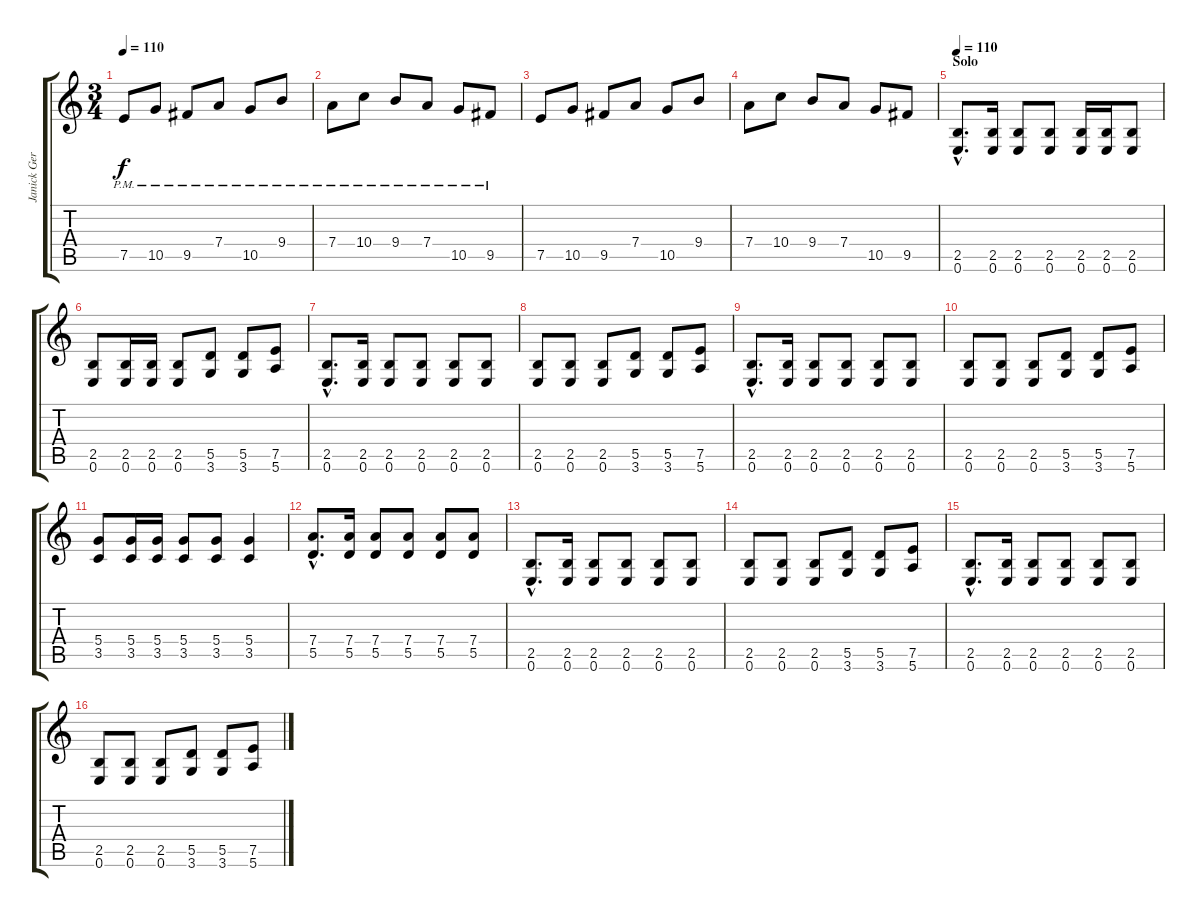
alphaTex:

\track ("Janick Gers" "Janick Ger") {instrument distortionguitar}
\staff {score tabs}
\tuning (E4 B3 G3 D3 A2 E2) {hide}
\ts (3 4)
\tempo 110
\clef g2
\ks c
7.5{pm}.8{dy f} 10.5{pm}.8 9.5{pm}.8 7.4{pm}.8 10.5{pm}.8 9.4{pm}.8 |
7.4{pm}.8 10.4{pm}.8 9.4{pm}.8 7.4{pm}.8 10.5{pm}.8 9.5{pm}.8 |
7.5.8 10.5.8 9.5.8 7.4.8 10.5.8 9.4.8 |
7.4.8 10.4.8 9.4.8 7.4.8 10.5.8 9.5.8 |
\section ("" "Solo")
\tempo 110
(2.5{hac} 0.6{hac}).8{d} (2.5 0.6).16 (2.5 0.6).8 (2.5 0.6).8 (2.5 0.6).16 (2.5 0.6).16 (2.5 0.6).8 |
(2.5 0.6).8 (2.5 0.6).16 (2.5 0.6).16 (2.5 0.6).8 (5.5 3.6).8 (5.5 3.6).8 (7.5 5.6).8 |
(2.5{hac} 0.6{hac}).8{d} (2.5 0.6).16 (2.5 0.6).8 (2.5 0.6).8 (2.5 0.6).8 (2.5 0.6).8 |
(2.5 0.6).8 (2.5 0.6).8 (2.5 0.6).8 (5.5 3.6).8 (5.5 3.6).8 (7.5 5.6).8 |
(2.5{hac} 0.6{hac}).8{d} (2.5 0.6).16 (2.5 0.6).8 (2.5 0.6).8 (2.5 0.6).8 (2.5 0.6).8 |
(2.5 0.6).8 (2.5 0.6).8 (2.5 0.6).8 (5.5 3.6).8 (5.5 3.6).8 (7.5 5.6).8 |
(5.4 3.5).8 (5.4 3.5).16 (5.4 3.5).16 (5.4 3.5).8 (5.4 3.5).8 (5.4 3.5).4 |
(7.4{hac} 5.5{hac}).8{d} (7.4 5.5).16 (7.4 5.5).8 (7.4 5.5).8 (7.4 5.5).8 (7.4 5.5).8 |
(2.5{hac} 0.6{hac}).8{d} (2.5 0.6).16 (2.5 0.6).8 (2.5 0.6).8 (2.5 0.6).8 (2.5 0.6).8 |
(2.5 0.6).8 (2.5 0.6).8 (2.5 0.6).8 (5.5 3.6).8 (5.5 3.6).8 (7.5 5.6).8 |
(2.5{hac} 0.6{hac}).8{d} (2.5 0.6).16 (2.5 0.6).8 (2.5 0.6).8 (2.5 0.6).8 (2.5 0.6).8 |
(2.5 0.6).8 (2.5 0.6).8 (2.5 0.6).8 (5.5 3.6).8 (5.5 3.6).8 (7.5 5.6).8
